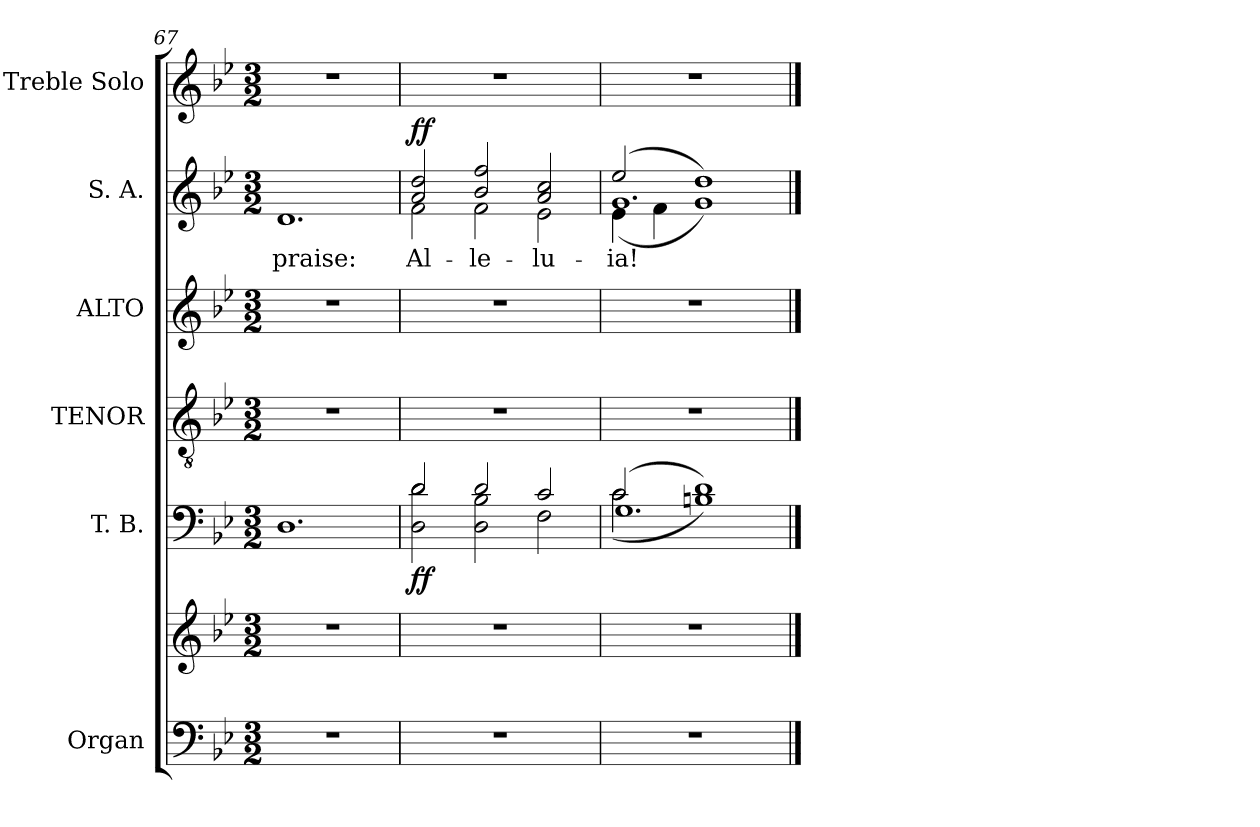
**kern	**kern	**kern	**dynam	**kern	**kern	**kern	**text	**dynam	**kern
*part6	*part6	*part5	*part5	*part4	*part3	*part2	*part2	*part2	*part1
*staff7	*staff6	*staff5	*staff5	*staff4	*staff3	*staff2	*staff2	*staff2	*staff1
*I"Organ	*	*I"T. B.	*	*I"TENOR	*I"ALTO	*I"S. A.	*	*	*I"Treble Solo
*I'Org.	*	*I'B.	*	*I'T.	*I'A.	*I'S.	*	*	*I'Tr. Solo
*clefF4	*clefG2	*clefF4	*	*clefGv2	*clefG2	*clefG2	*	*	*clefG2
*	*	*	*	*ITrd7c12	*	*	*	*	*
*k[b-e-]	*k[b-e-]	*k[b-e-]	*	*k[b-e-]	*k[b-e-]	*k[b-e-]	*	*	*k[b-e-]
*g:	*g:	*g:	*	*g:	*g:	*g:	*	*	*g:
*M3/2	*M3/2	*M3/2	*	*M3/2	*M3/2	*M3/2	*	*	*M3/2
=67	=67	=67	=67	=67	=67	=67	=67	=67	=67
!LO:N:vis=1	!LO:N:vis=1	!	!	!LO:N:vis=1	!LO:N:vis=1	!	!	!	!
!	!	!	!	!	!	!	!LO:LY:b:color=#000000	!	!LO:N:vis=1
1.r	1.r	1.Di	.	1.r	1.r	1.di	praise:	.	1.r
=68	=68	=68	=68	=68	=68	=68	=68	=68	=68
!LO:N:vis=1	!LO:N:vis=1	!	!	!LO:N:vis=1	!LO:N:vis=1	!	!	!	!
*	*	*^	*	*	*	*	*	*	*
!	!	!	!	!	!	!	!	!LO:LY:b:color=#000000	!	!LO:N:vis=1
*	*	*	*	*	*	*	*^	*	*	*
1.r	1.r	2di/	2Di\ 2di	ff	1.r	1.r	2ai/ 2ddi	2fi\	Al-	ff	1.r
!	!	!	!	!	!	!	!	!	!LO:LY:b:color=#000000	!	!
.	.	2di/	2Di\ 2B-i	.	.	.	2b-i/ 2ffi	2fi\	-le-	.	.
!	!	!	!	!	!	!	!	!	!LO:LY:b:color=#000000	!	!
.	.	2ci/	2Fi\	.	.	.	2ai/ 2cci	2e-i\	-lu-	.	.
=69	=69	=69	=69	=69	=69	=69	=69	=69	=69	=69	=69
!LO:N:vis=1	!LO:N:vis=1	!	!	!	!LO:N:vis=1	!LO:N:vis=1	!	!	!	!	!
*	*	*	*^	*	*	*	*v	*v	*	*	*
*	*	*	*	*	*	*	*	*^	*	*	*
!	!	!	!	!	!	!	!	!	!	!LO:LY:b:color=#000000	!	!LO:N:vis=1
*	*	*	*	*	*	*	*	*	*^	*	*	*
1.r	1.r	(2ci/	(2ci\	1.Gi	.	1.r	1.r	(2ee-i/	(4e-i\	1.gi	-ia!	.	1.r
.	.	.	.	.	.	.	.	.	4fi\	.	.	.	.
.	.	1di)	1Bni)	.	.	.	.	1ddi)	1gi)	.	.	.	.
*	*	*v	*v	*v	*	*	*	*v	*v	*v	*	*	*
==	==	==	==	==	==	==	==	==	==
*-	*-	*-	*-	*-	*-	*-	*-	*-	*-
